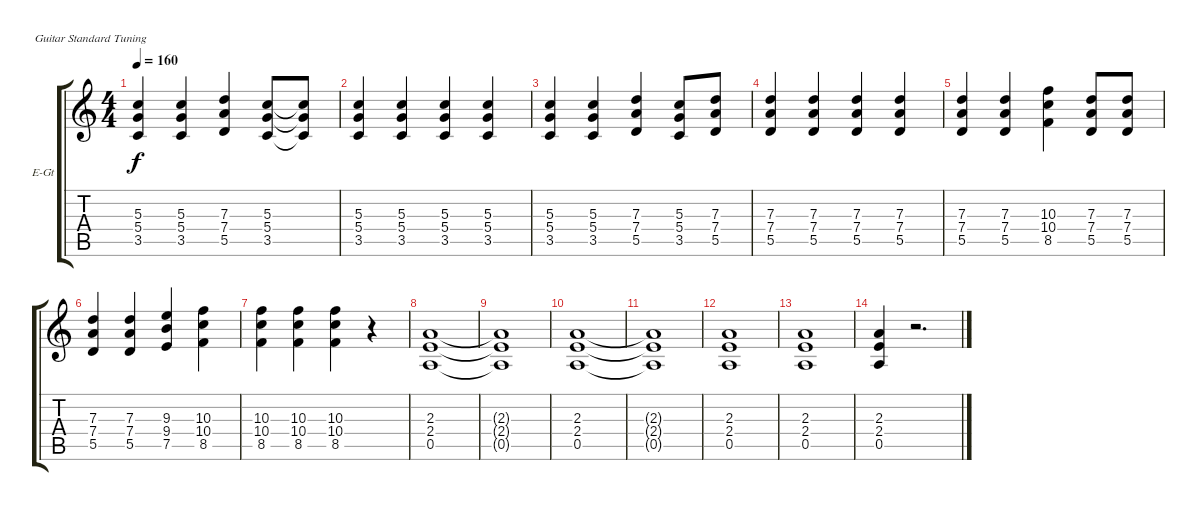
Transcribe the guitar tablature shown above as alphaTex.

\bracketExtendMode groupsimilarinstruments
\firstSystemTrackNameOrientation horizontal
\otherSystemsTrackNameOrientation horizontal
\track ("Malcolm" "E-Gt") {instrument overdrivenguitar}
\staff {score tabs}
\tuning (E4 B3 G3 D3 A2 E2)
\ts (4 4)
\tempo 160
\clef g2
\ks c
(5.3 5.4 3.5).4{dy f} (5.3 5.4 3.5).4 (7.3 7.4 5.5).4 (5.3 5.4 3.5).8 (5.3{t} 5.4{t} 3.5{t}).8 |
(5.3 5.4 3.5).4 (5.3 5.4 3.5).4 (5.3 5.4 3.5).4 (5.3 5.4 3.5).4 |
(5.3 5.4 3.5).4 (5.3 5.4 3.5).4 (7.3 7.4 5.5).4 (5.3 5.4 3.5).8 (7.3 7.4 5.5).8 |
(7.3 7.4 5.5).4 (7.3 7.4 5.5).4 (7.3 7.4 5.5).4 (7.3 7.4 5.5).4 |
(7.3 7.4 5.5).4 (7.3 7.4 5.5).4 (10.3 10.4 8.5).4 (7.3 7.4 5.5).8 (7.3 7.4 5.5).8 |
(7.3 7.4 5.5).4 (7.3 7.4 5.5).4 (9.3 9.4 7.5).4 (10.3 10.4 8.5).4 |
(10.3 10.4 8.5).4 (10.3 10.4 8.5).4 (10.3 10.4 8.5).4 r.4 |
(2.3 2.4 0.5).1 |
(2.3{t} 2.4{t} 0.5{t}).1 |
(2.3 2.4 0.5).1 |
(2.3{t} 2.4{t} 0.5{t}).1 |
(2.3 2.4 0.5).1 |
(2.3 2.4 0.5).1 |
(2.3 2.4 0.5).4 r.2{d}
